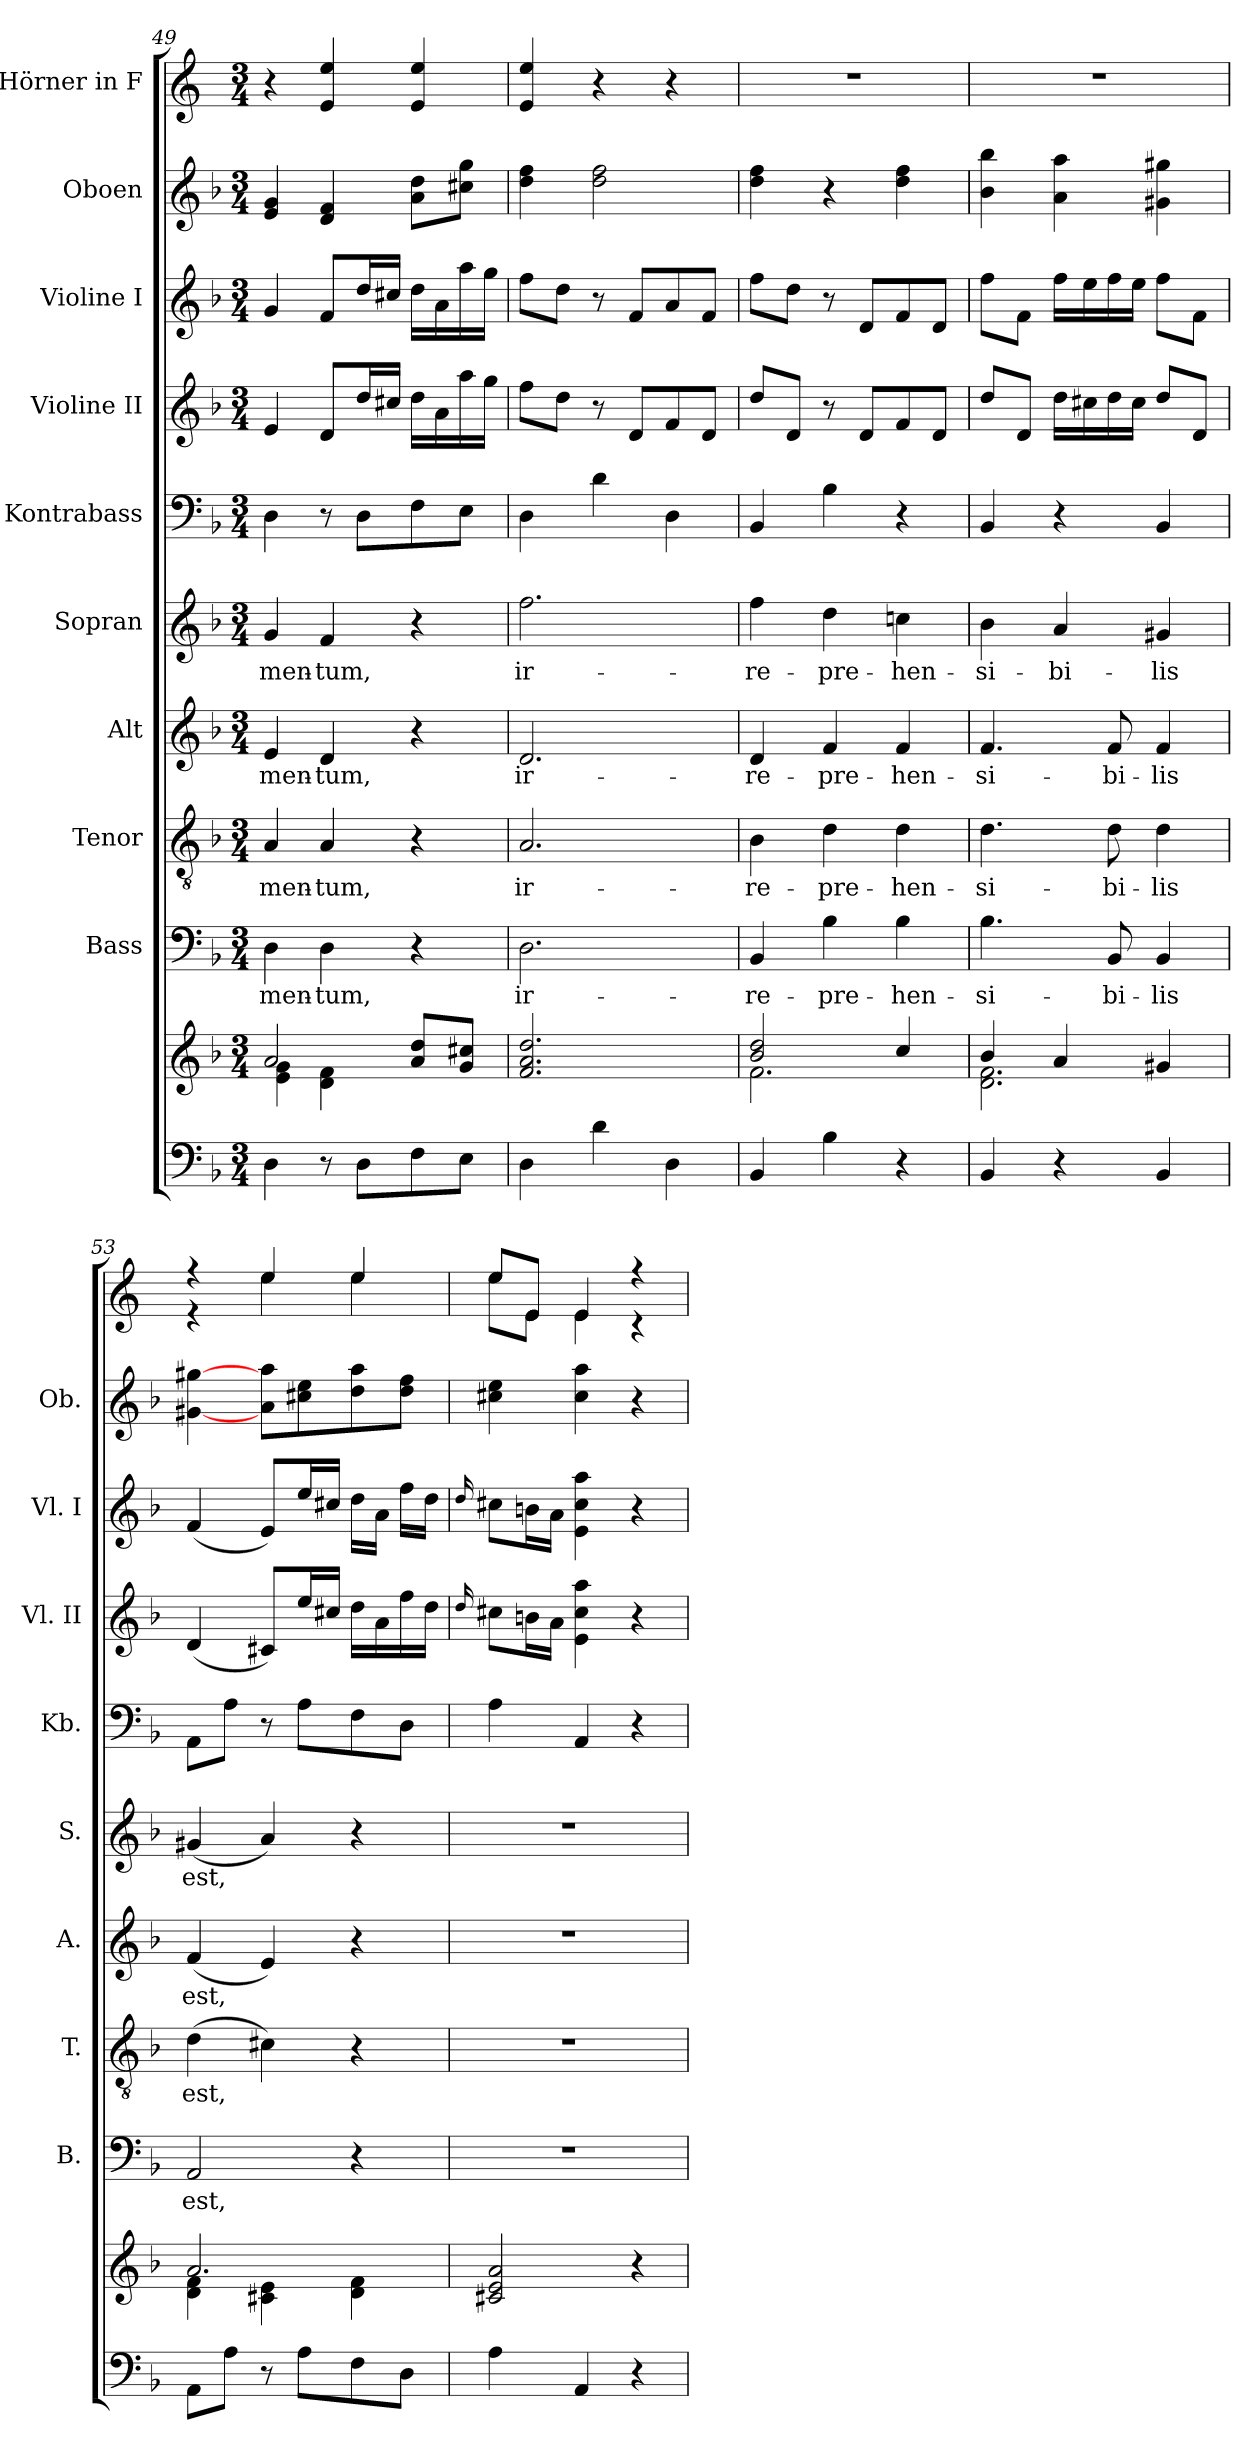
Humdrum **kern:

**kern	**kern	**kern	**text	**kern	**text	**kern	**text	**kern	**text	**kern	**kern	**kern	**kern	**kern
*part10	*part10	*part9	*part9	*part8	*part8	*part7	*part7	*part6	*part6	*part5	*part4	*part3	*part2	*part1
*staff11	*staff10	*staff9	*staff9	*staff8	*staff8	*staff7	*staff7	*staff6	*staff6	*staff5	*staff4	*staff3	*staff2	*staff1
*	*	*I"Bass	*	*I"Tenor	*	*I"Alt	*	*I"Sopran	*	*I"Kontrabass	*I"Violine II	*I"Violine I	*I"Oboen	*I"Hörner in F
*	*	*I'B.	*	*I'T.	*	*I'A.	*	*I'S.	*	*I'Kb.	*I'Vl. II	*I'Vl. I	*I'Ob.	*
*clefF4	*clefG2	*clefF4	*	*clefGv2	*	*clefG2	*	*clefG2	*	*clefF4	*clefG2	*clefG2	*clefG2	*clefG2
*	*	*	*	*	*	*	*	*	*	*ITrd7c12	*	*	*	*ITrd4c7
*k[b-]	*k[b-]	*k[b-]	*	*k[b-]	*	*k[b-]	*	*k[b-]	*	*k[b-]	*k[b-]	*k[b-]	*k[b-]	*k[b-]
*F:	*F:	*F:	*	*F:	*	*F:	*	*F:	*	*F:	*F:	*F:	*F:	*F:
*M3/4	*M3/4	*M3/4	*	*M3/4	*	*M3/4	*	*M3/4	*	*M3/4	*M3/4	*M3/4	*M3/4	*M3/4
=49	=49	=49	=49	=49	=49	=49	=49	=49	=49	=49	=49	=49	=49	=49
*	*^	*	*	*	*	*	*	*	*	*	*	*	*	*
!	!	!	!	!LO:LY:b	!	!LO:LY:b	!	!LO:LY:b	!	!LO:LY:b	!	!	!	!	!
4D\	2a/	4e\ 4g\	4D\	-men-	4A/	-men-	4e/	-men-	4g/	-men-	4DD\	4e/	4g/	4e/ 4g/	4r
!	!	!	!	!LO:LY:b	!	!LO:LY:b	!	!LO:LY:b	!	!LO:LY:b	!	!	!	!	!
8r	.	4d\ 4f\	4D\	-tum,	4A/	-tum,	4d/	-tum,	4f/	-tum,	8r	8d/L	8f/L	4d/ 4f/	4A/ 4a/
8D\L	.	.	.	.	.	.	.	.	.	.	8DD\L	16dd/L	16dd/L	.	.
.	.	.	.	.	.	.	.	.	.	.	.	16cc#X/JJ	16cc#X/JJ	.	.
8F\	8a/ 8dd/L	4ryy	4r	.	4r	.	4r	.	4r	.	8FF\	16dd\LL	16dd\LL	8a\ 8dd\L	4A/ 4a/
.	.	.	.	.	.	.	.	.	.	.	.	16a\	16a\	.	.
8E\J	8g/ 8cc#X/J	.	.	.	.	.	.	.	.	.	8EE\J	16aa\	16aa\	8cc#X\ 8gg\J	.
.	.	.	.	.	.	.	.	.	.	.	.	16gg\JJ	16gg\JJ	.	.
*	*v	*v	*	*	*	*	*	*	*	*	*	*	*	*	*
=50	=50	=50	=50	=50	=50	=50	=50	=50	=50	=50	=50	=50	=50	=50
!	!	!	!LO:LY:b	!	!LO:LY:b	!	!LO:LY:b	!	!LO:LY:b	!	!	!	!	!
4D\	2.f/ 2.a/ 2.dd/	2.D\	ir-	2.A/	ir-	2.d/	ir-	2.ff\	ir-	4DD\	8ff\L	8ff\L	4dd\ 4ff\	4A/ 4a/
.	.	.	.	.	.	.	.	.	.	.	8dd\J	8dd\J	.	.
4d\	.	.	.	.	.	.	.	.	.	4D\	8r	8r	2dd\ 2ff\	4r
.	.	.	.	.	.	.	.	.	.	.	8d/L	8f/L	.	.
4D\	.	.	.	.	.	.	.	.	.	4DD\	8f/	8a/	.	4r
.	.	.	.	.	.	.	.	.	.	.	8d/J	8f/J	.	.
=51	=51	=51	=51	=51	=51	=51	=51	=51	=51	=51	=51	=51	=51	=51
*	*^	*	*	*	*	*	*	*	*	*	*	*	*	*
!	!	!	!	!LO:LY:b	!	!LO:LY:b	!	!LO:LY:b	!	!LO:LY:b	!	!	!	!	!
4BB-/	2b-/ 2dd/	2.f\	4BB-/	-re-	4B-\	-re-	4d/	-re-	4ff\	-re-	4BBB-/	8dd/L	8ff\L	4dd\ 4ff\	2.r
.	.	.	.	.	.	.	.	.	.	.	.	8d/J	8dd\J	.	.
!	!	!	!	!LO:LY:b	!	!LO:LY:b	!	!LO:LY:b	!	!LO:LY:b	!	!	!	!	!
4B-\	.	.	4B-\	-pre-	4d\	-pre-	4f/	-pre-	4dd\	-pre-	4BB-\	8r	8r	4r	.
.	.	.	.	.	.	.	.	.	.	.	.	8d/L	8d/L	.	.
!	!	!	!	!LO:LY:b	!	!LO:LY:b	!	!LO:LY:b	!	!LO:LY:b	!	!	!	!	!
4r	4cc/	.	4B-\	-hen-	4d\	-hen-	4f/	-hen-	4ccn\	-hen-	4r	8f/	8f/	4dd\ 4ff\	.
.	.	.	.	.	.	.	.	.	.	.	.	8d/J	8d/J	.	.
!!LO:PB:g=z
=52	=52	=52	=52	=52	=52	=52	=52	=52	=52	=52	=52	=52	=52	=52	=52
!	!	!	!	!LO:LY:b	!	!LO:LY:b	!	!LO:LY:b	!	!LO:LY:b	!	!	!	!	!
4BB-/	4b-/	2.d\ 2.f\	4.B-\	-si-	4.d\	-si-	4.f/	-si-	4b-\	-si-	4BBB-/	8dd/L	8ff\L	4b-\ 4bb-\	2.r
.	.	.	.	.	.	.	.	.	.	.	.	8d/J	8f\J	.	.
!	!	!	!	!	!	!	!	!	!	!LO:LY:b	!	!	!	!	!
4r	4a/	.	.	.	.	.	.	.	4a/	-bi-	4r	16dd\LL	16ff\LL	4a\ 4aa\	.
.	.	.	.	.	.	.	.	.	.	.	.	16cc#X\	16ee\	.	.
!	!	!	!	!LO:LY:b	!	!LO:LY:b	!	!LO:LY:b	!	!	!	!	!	!	!
.	.	.	8BB-/	-bi-	8d\	-bi-	8f/	-bi-	.	.	.	16dd\	16ff\	.	.
.	.	.	.	.	.	.	.	.	.	.	.	16cc#\JJ	16ee\JJ	.	.
!	!	!	!	!LO:LY:b	!	!LO:LY:b	!	!LO:LY:b	!	!LO:LY:b	!	!	!	!	!
4BB-/	4g#X/	.	4BB-/	-lis	4d\	-lis	4f/	-lis	4g#X/	-lis	4BBB-/	8dd/L	8ff\L	4g#X\ 4gg#X\	.
.	.	.	.	.	.	.	.	.	.	.	.	8d/J	8f\J	.	.
=53	=53	=53	=53	=53	=53	=53	=53	=53	=53	=53	=53	=53	=53	=53	=53
!	!	!	!	!LO:LY:b	!	!LO:LY:b	!	!LO:LY:b	!	!LO:LY:b	!	!	!	!	!
*	*	*	*	*	*	*	*	*	*	*	*	*	*	*	*^
8AA\L	2.a/	4d\ 4f\	2AA/	est,	(>4d\	est,	(<4f/	est,	(<4g#X/	est,	8AAA\L	(<4d/	(<4f/	[4g#X\ [4gg#X\	4r	4r
8A\J	.	.	.	.	.	.	.	.	.	.	8AA\J	.	.	.	.	.
8r	.	4c#X\ 4e\	.	.	4c#X\)	.	4e/)	.	4a/)	.	8r	8c#X/L)	8e/L)	8a\ 8aa\L	4a/	4a\
8A\L	.	.	.	.	.	.	.	.	.	.	8AA\L	16ee/L	16ee/L	8cc#X\ 8ee\	.	.
.	.	.	.	.	.	.	.	.	.	.	.	16cc#X/JJ	16cc#X/JJ	.	.	.
8F\	.	4d\ 4f\	4r	.	4r	.	4r	.	4r	.	8FF\	16dd\LL	16dd\LL	8dd\ 8aa\	4a/	4a\
.	.	.	.	.	.	.	.	.	.	.	.	16a\	16a\JJ	.	.	.
8D\J	.	.	.	.	.	.	.	.	.	.	8DD\J	16ff\	16ff\LL	8dd\ 8ff\J	.	.
.	.	.	.	.	.	.	.	.	.	.	.	16dd\JJ	16dd\JJ	.	.	.
*	*v	*v	*	*	*	*	*	*	*	*	*	*	*	*	*	*
=54	=54	=54	=54	=54	=54	=54	=54	=54	=54	=54	=54	=54	=54	=54	=54
.	.	.	.	.	.	.	.	.	.	.	16qqdd/	16qqdd/	.	.	.
4A\	2c#X/ 2e/ 2a/	2.r	.	2.r	.	2.r	.	2.r	.	4AA\	8cc#X\L	8cc#X\L	4cc#X\ 4ee\	8a/L	8a\L
.	.	.	.	.	.	.	.	.	.	.	16bn\L	16bn\L	.	8A/J	8A\J
.	.	.	.	.	.	.	.	.	.	.	16a\JJ	16a\JJ	.	.	.
4AA/	.	.	.	.	.	.	.	.	.	4AAA/	4e\ 4cc#\ 4aa\	4e\ 4cc#\ 4aa\	4cc#\ 4aa\	4A/	4A\
4r	4r	.	.	.	.	.	.	.	.	4r	4r	4r	4r	4r	4r
*	*	*	*	*	*	*	*	*	*	*	*	*	*	*v	*v
=	=	=	=	=	=	=	=	=	=	=	=	=	=	=
*-	*-	*-	*-	*-	*-	*-	*-	*-	*-	*-	*-	*-	*-	*-
